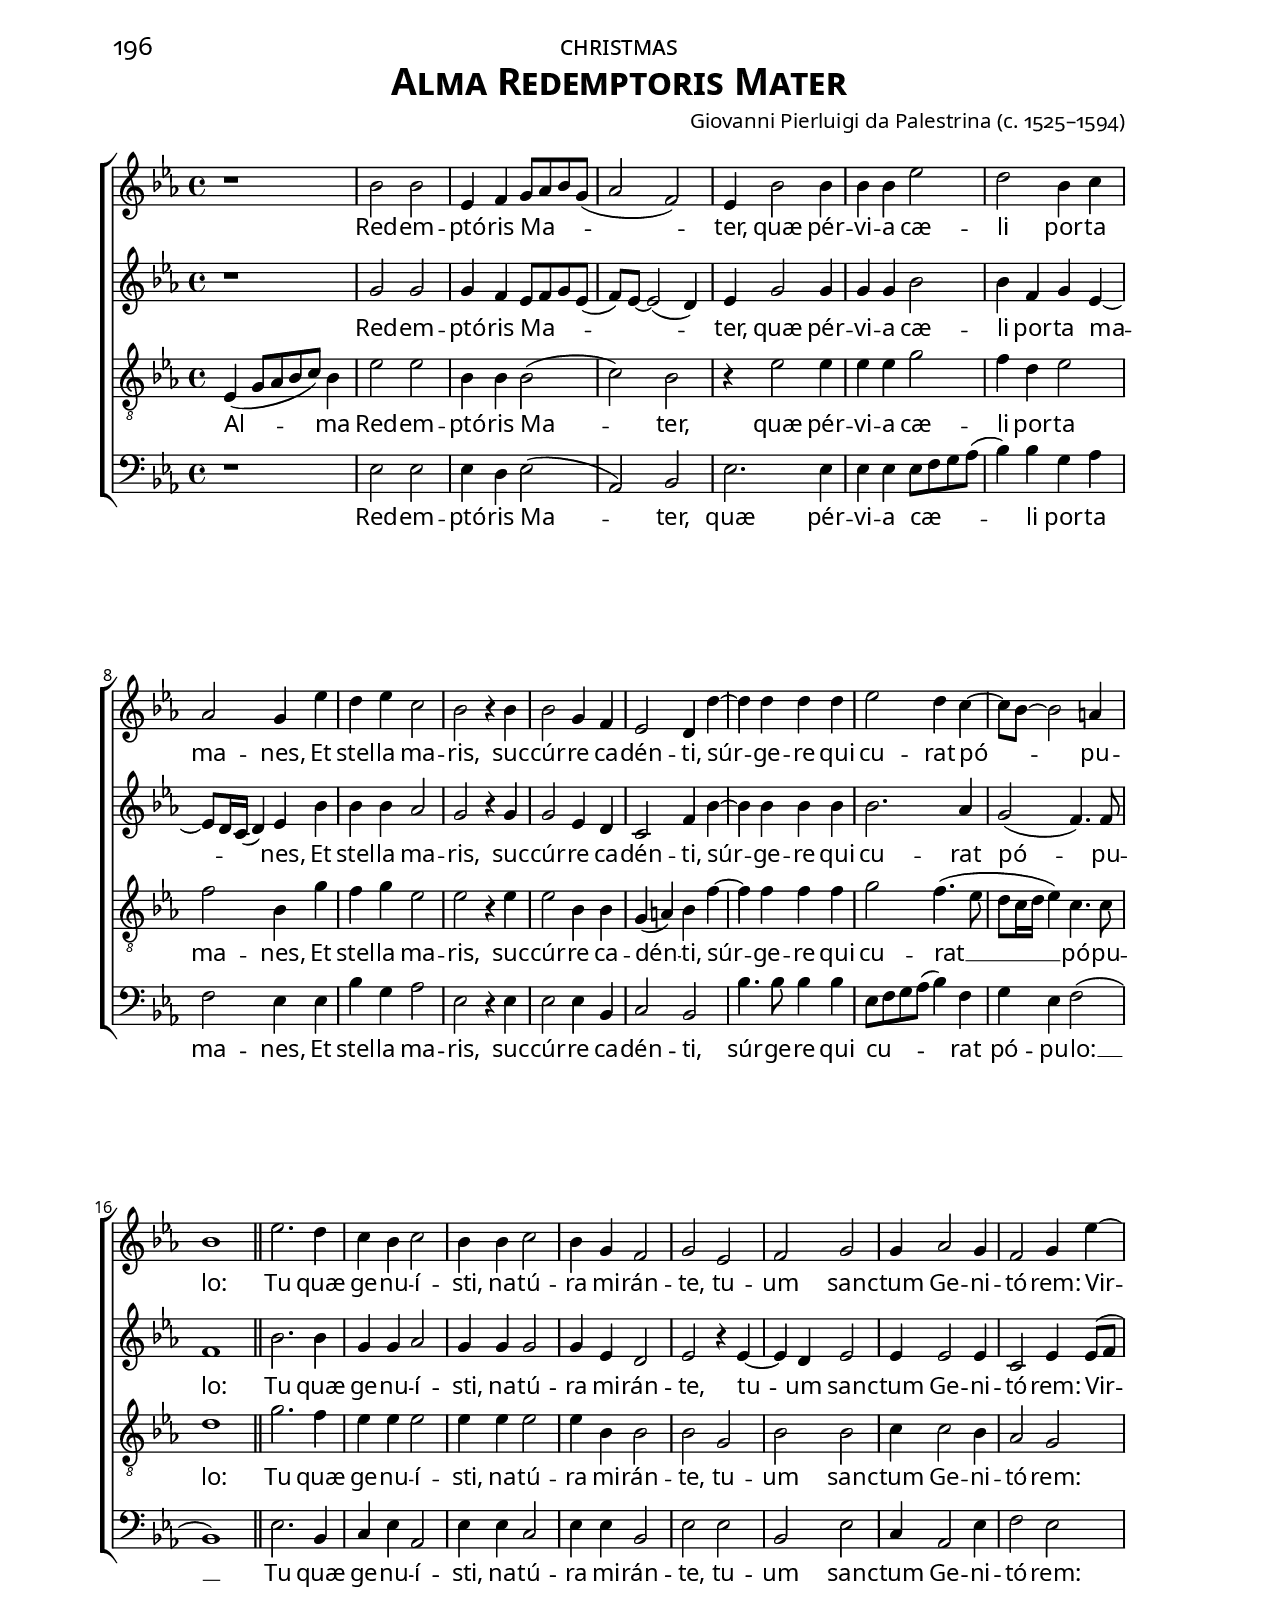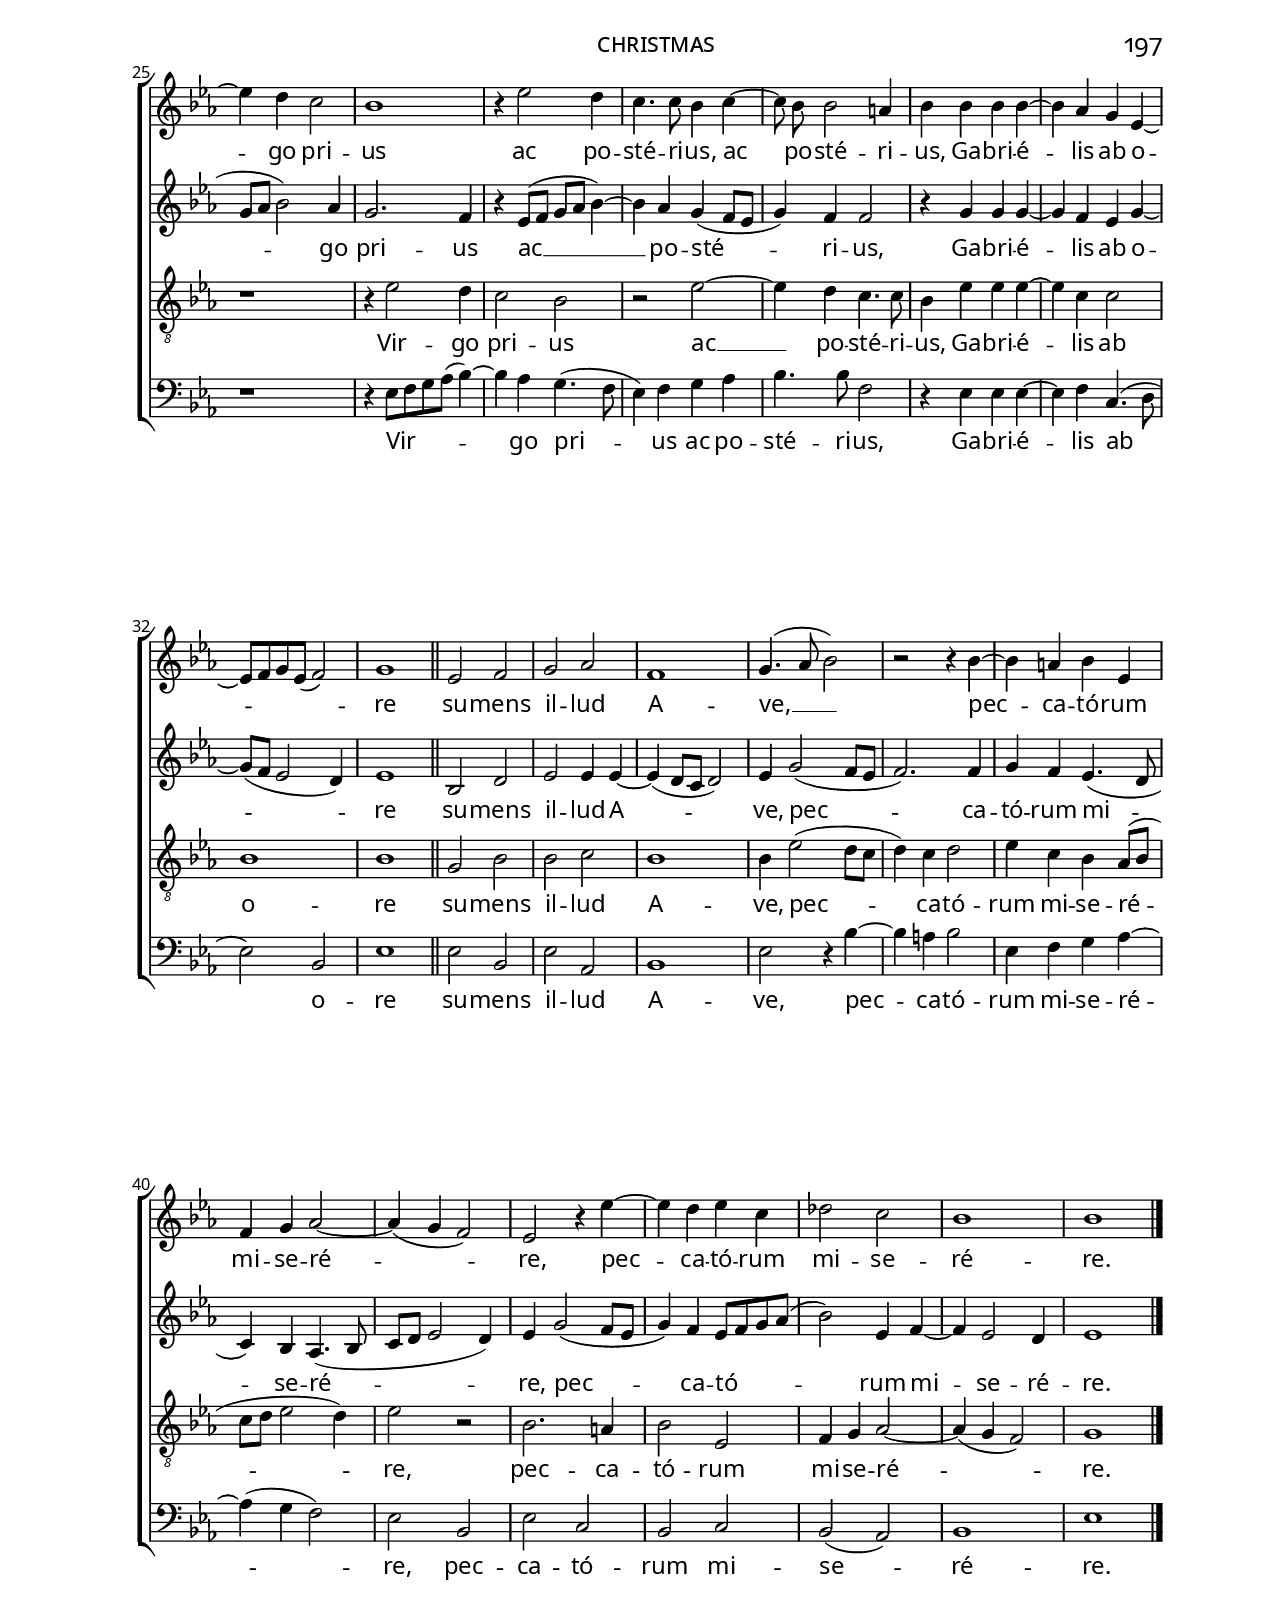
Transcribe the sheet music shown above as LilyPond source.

\version "2.14.2"
\include "util.ly"
\header {
  title = \markup{\override #'(font-name . "Garamond Premier Pro Semibold"){ \abs-fontsize #18 \smallCapsOldStyle"Alma Redemptoris Mater"}}
  composer = \markup\oldStyleNum"Giovanni Pierluigi da Palestrina (c. 1525–1594)"
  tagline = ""
}
\paper {
  %print-all-headers = ##t
  paper-height = 11\in
  paper-width = 8.5\in
  indent = 0\in
  %system-system-spacing = #'((basic-distance . 10) (padding . 0))
  system-system-spacing =
    #'((basic-distance . 0)
       (minimum-distance . 0)
       (padding . -3)
       (stretchability . 100))
%  top-markup-spacing =
%    #'((basic-distance . 0)
%       (minimum-distance . 0)
%       (padding . 0)
%       (stretchability . 0))
  ragged-last-bottom = ##f
  ragged-bottom = ##f
  two-sided = ##t
  inner-margin = 1\in
  outer-margin = 0.75\in
  top-margin = 0.26\in
  bottom-margin = 0.25\in
  first-page-number = #196
  print-first-page-number = ##t
  headerLine = \markup{\override #'(font-name . "Garamond Premier Pro") \smallCapsOldStyle"christmas"}
  oddHeaderMarkup = \markup\fill-line{
     \override #'(font-name . "Garamond Premier Pro")\abs-fontsize #12.5
     \combine 
        \fill-line{"" \on-the-fly #print-page-number-check-first
        \oldStylePageNum""
        }
        \fill-line{\headerLine}
  }
  evenHeaderMarkup = \markup {
     \override #'(font-name . "Garamond Premier Pro")\abs-fontsize #12.5
     \combine
        \on-the-fly #print-page-number-check-first
        \oldStylePageNum""
        \fill-line{\headerLine}
  }
}
#(set-global-staff-size 18) \paper{ #(define fonts (make-pango-font-tree "Garamond Premier Pro" "Garamond Premier Pro" "Garamond Premier Pro" (/ 18 20))) }
global = {
  \key ees \major
  \time 4/4
  \dynamicUp
  %\set crescendoSpanner = #'dashed-line
  %\set midiInstrument = "recorder"
  \autoBeamOff
  \override DynamicTextSpanner #'style = #'none
}

sopMusic = \relative c' {
	r1 |
  bes'2 bes |
  ees,4 f g8[ aes bes g]( |
  aes2 f) |
  ees4 bes'2 bes4 |
  bes bes ees2 |
  d2 bes4 c |
  
  aes2 g4 ees' |
  d ees c2 |
  bes2 r4 bes |
  bes2 g4 f |
  ees2 d4 d'~ |
  d d d d |
  
  ees2 d4 c~ |
  c8[ bes]~ bes2 a4 |
  bes1 \bar"||"
  ees2. d4 |
  c bes c2 |
  bes4 bes c2 |
  bes4 g f2 |
  g ees |
  f g |
  
  %page2
  g4 aes2 g4 |
  f2 g4 ees'~ |
  ees d c2 |
  bes1 |
  r4 ees2 d4 |
  c4. c8 bes4 c~ |
  c8 bes bes2 a4 |
  
  bes bes bes bes~ |
  bes aes g ees~ |
  ees8[ f g ees]( f2) |
  g1 \bar"||"
  ees2 f |
  g aes |
  f1 |
  g4.( aes8 bes2) |
  r2 r4 bes~ |
  
  bes a bes ees, |
  f g aes2~ |
  aes4( g f2) |
  ees2 r4 ees'~ |
  ees d ees c |
  des2 c |
  bes1 |
  bes \bar"|."
}
sopWords = \lyricmode {
  Red -- em -- ptó -- ris Ma -- ter, quæ pér -- vi -- a cæ -- li por -- ta ma -- nes,
  Et stel -- la ma -- ris, suc -- cúr -- re ca -- dén -- ti,
  súr -- ge -- re qui cu -- rat pó -- pu -- lo:
  Tu quæ ge -- nu -- í -- sti, na -- tú -- ra mi -- rán -- te, tu -- um san -- ctum Ge -- ni -- tó -- rem:
  Vir -- go pri -- us ac po -- sté -- ri -- us, 
    ac po -- sté -- ri -- us, 
  Ga -- bri -- é -- lis ab o -- re
  su -- mens il -- lud A -- ve, __ pec -- ca -- tó -- rum mi -- se -- ré -- re,
    pec -- ca -- tó -- rum mi -- se -- ré -- re.
}

altoMusic = \relative c' {
  r1 |
  g'2 g |
  g4 f ees8[ f g ees]( |
  f)[ ees]~ ees2( d4) |
  ees4 g2 g4 |
  g g bes2 |
  bes4 f g ees~ |
  
  ees8[ d16 c]( d4) ees bes' |
  bes bes aes2 |
  g2 r4 g |
  g2 ees4 d |
  c2 f4 bes~ |
  bes bes bes bes |
  
  bes2. aes4 |
  g2( f4.) f8 |
  f1 \bar"||"
  bes2. bes4 |
  g g aes2 |
  g4 g g2 |
  g4 ees d2 |
  ees r4 ees~ |
  ees d ees2 |
  
  %page2
  ees4 ees2 ees4 |
  c2 ees4 ees8[( f] |
  g[ aes] bes2) aes4 |
  g2. f4 |
  r4 ees8([ f] g[ aes] bes4)~ |
  bes aes g( f8[ ees] |
  g4) f f2 |
  
  r4 g g g~ |
  g f ees g~ |
  g8[( f] ees2 d4) |
  ees1 \bar"||"
  bes2 d |
  ees ees4 ees~ |
  ees( d8[ c] d2) |
  ees4 g2( f8[ ees] |
  f2.) f4 |
  
  g4 f ees4.( d8 |
  c4) bes aes4.( bes8 |
  c[ d] ees2 d4) |
  ees4 g2( f8[ ees] |
  g4) f ees8[ f g aes]( |
  bes2) ees,4 f~ |
  f ees2 d4 |
  ees1 \bar"|."
}
altoWords = \lyricmode {
  Red -- em -- ptó -- ris Ma -- ter, quæ pér -- vi -- a cæ -- li por -- ta ma -- nes,
  Et stel -- la ma -- ris, suc -- cúr -- re ca -- dén -- ti,
  súr -- ge -- re qui cu -- rat pó -- pu -- lo:
  Tu quæ ge -- nu -- í -- sti, na -- tú -- ra mi -- rán -- te, tu -- um san -- ctum Ge -- ni -- tó -- rem:
  Vir -- go pri -- us ac __ po -- sté -- ri -- us, 
  Ga -- bri -- é -- lis ab o -- re
  su -- mens il -- lud A -- ve, pec -- ca -- tó -- rum mi -- se -- ré -- re,
    pec -- ca -- tó -- rum mi -- se -- ré -- re.
}

tenorMusic = \relative c' {
  ees,4( g8[ aes bes c]) bes4 |
  ees2 ees |
  bes4 bes bes2( |
  c) bes |
  r4 ees2 ees4 |
  ees ees g2 |
  f4 d ees2 |
  
  f2 bes,4 g' |
  f g ees2 |
  ees r4 ees |
  ees2 bes4 bes |
  g( a) bes f'~ |
  f f f f |
  
  g2 f4.( ees8 |
  d[ c16 d] ees4) c4. c8 |
  d1 \bar"||"
  g2. f4 |
  ees ees ees2 |
  ees4 ees ees2 |
  ees4 bes bes2 |
  bes g |
  bes bes |
  
  %page2
  c4 c2 bes4 |
  aes2 g |
  r1 |
  r4 ees'2 d4 |
  c2 bes |
  r2 ees~ |
  ees4 d c4. c8 |
  
  bes4 ees ees ees~ |
  ees c c2 |
  bes1 |
  bes \bar"||"
  g2 bes |
  bes c |
  bes1 |
  bes4 ees2( d8[ c] |
  d4) c d2 |
  
  ees4 c bes aes8([ bes] |
  c[ d] ees2 d4) |
  ees2 r |
  bes2. a4 |
  bes2 ees, |
  f4 g aes2~ |
  aes4( g f2) |
  g1 \bar"|."
}

tenorWords = \lyricmode {
  Al -- ma Red -- em -- ptó -- ris Ma -- ter, quæ pér -- vi -- a cæ -- li por -- ta ma -- nes,
  Et stel -- la ma -- ris, suc -- cúr -- re ca -- dén -- ti,
  súr -- ge -- re qui cu -- rat __ pó -- pu -- lo:
  Tu quæ ge -- nu -- í -- sti, na -- tú -- ra mi -- rán -- te, tu -- um san -- ctum Ge -- ni -- tó -- rem:
  Vir -- go pri -- us ac __ po -- sté -- ri -- us,
  Ga -- bri -- é -- lis ab o -- re
  su -- mens il -- lud A -- ve, pec -- ca -- tó -- rum mi -- se -- ré -- re,
    pec -- ca -- tó -- rum mi -- se -- ré -- re.
}

bassMusic = \relative c' {
  r1 |
  ees,2 ees |
  ees4 d ees2( |
  aes,) bes |
  ees2. ees4 |
  ees ees ees8[ f g aes]( |
  bes4) bes g aes |
  
  f2 ees4 ees |
  bes' g aes2 |
  ees r4 ees |
  ees2 ees4 bes |
  c2 bes |
  bes'4. bes8 bes4 bes |
  
  ees,8[ f g aes]( bes4) f |
  g4 ees f2( |
  bes,1) \bar"||"
  ees2. bes4 |
  c ees aes,2 |
  ees'4 ees c2 |
  ees4 ees bes2 |
  ees ees |
  bes ees |
  
  %page2
  c4 aes2 ees'4 |
  f2 ees |
  r1 |
  r4 ees8[ f g aes]( bes4)~ |
  bes aes g4.( f8 |
  ees4) f g aes |
  bes4. bes8 f2 |
  
  r4 ees ees ees~ |
  ees f c4.( d8 |
  ees2) bes |
  ees1 \bar"||"
  ees2 bes |
  ees aes, |
  bes1 |
  ees2 r4 bes'~ |
  bes a bes2 |
  
  ees,4 f g aes~ |
  aes( g f2) |
  ees bes |
  ees c |
  bes c |
  bes( aes) |
  bes1 |
  ees \bar"|."
}
bassWords = \lyricmode {
  Red -- em -- ptó -- ris Ma -- ter, quæ pér -- vi -- a cæ -- li por -- ta ma -- nes,
  Et stel -- la ma -- ris, suc -- cúr -- re ca -- dén -- ti,
  súr -- ge -- re qui cu -- rat pó -- pu -- lo: __
  Tu quæ ge -- nu -- í -- sti, na -- tú -- ra mi -- rán -- te, tu -- um san -- ctum Ge -- ni -- tó -- rem:
  Vir -- go pri -- us ac po -- sté -- ri -- us, Ga -- bri -- é -- lis ab o -- re
  su -- mens il -- lud A -- ve, pec -- ca -- tó -- rum mi -- se -- ré -- re,
    pec -- ca -- tó -- rum mi -- se -- ré -- re.
}

pianoRH = \relative c' {
}
pianoLH = \relative c' {
}

\score {
<<
    \new ChoirStaff <<
    \new Staff = sop <<
      \new Voice = "sopranos" { \global \sopMusic }
    >>
    \new Lyrics = "sopranos"  \lyricsto "sopranos" \sopWords
    \new Staff = alt <<
      \new Voice = "altos" { \global \altoMusic }
    >>
    \new Lyrics = "altos"  \lyricsto "altos" \altoWords
    \new Staff = ten <<
      \clef "treble_8"
      \new Voice = "tenors" { \global \tenorMusic }
    >>
    \new Lyrics = "tenors" \lyricsto "tenors" \tenorWords
    \new Staff = bas <<
      \clef bass
      \new Voice = "basses" { \global \bassMusic }
    >>
    \new Lyrics = "basses" \lyricsto "basses" \bassWords
  >>
%    \new PianoStaff << \new Staff { \new Voice { \pianoRH } } \new Staff { \clef "bass" \pianoLH } >>
  >>
  \layout {
  \context {
    \Lyrics
    \override LyricText #'font-size = #1.3
  }
    \context {
      \Lyrics
      \override LyricText #'font-size = #1.3
      \override VerticalAxisGroup #'staff-affinity = #0
    }
    \context {
      \Score
      \override SpacingSpanner #'base-shortest-duration = #(ly:make-moment 1 8)
      \override SpacingSpanner #'common-shortest-duration = #(ly:make-moment 1 4)
    }
    \context {
      % Remove all empty staves
      \Staff \RemoveEmptyStaves \override VerticalAxisGroup #'remove-first = ##t
      
%      \override VerticalAxisGroup #'staff-staff-spacing =
%      #'((basic-distance . 0)
%         (minimum-distance . 0)
%         (padding . -1)
%         (stretchability . 2))
    }
    \context {
      \Lyrics
      \override LyricText #'X-offset = #center-on-word
    }
  }
}

